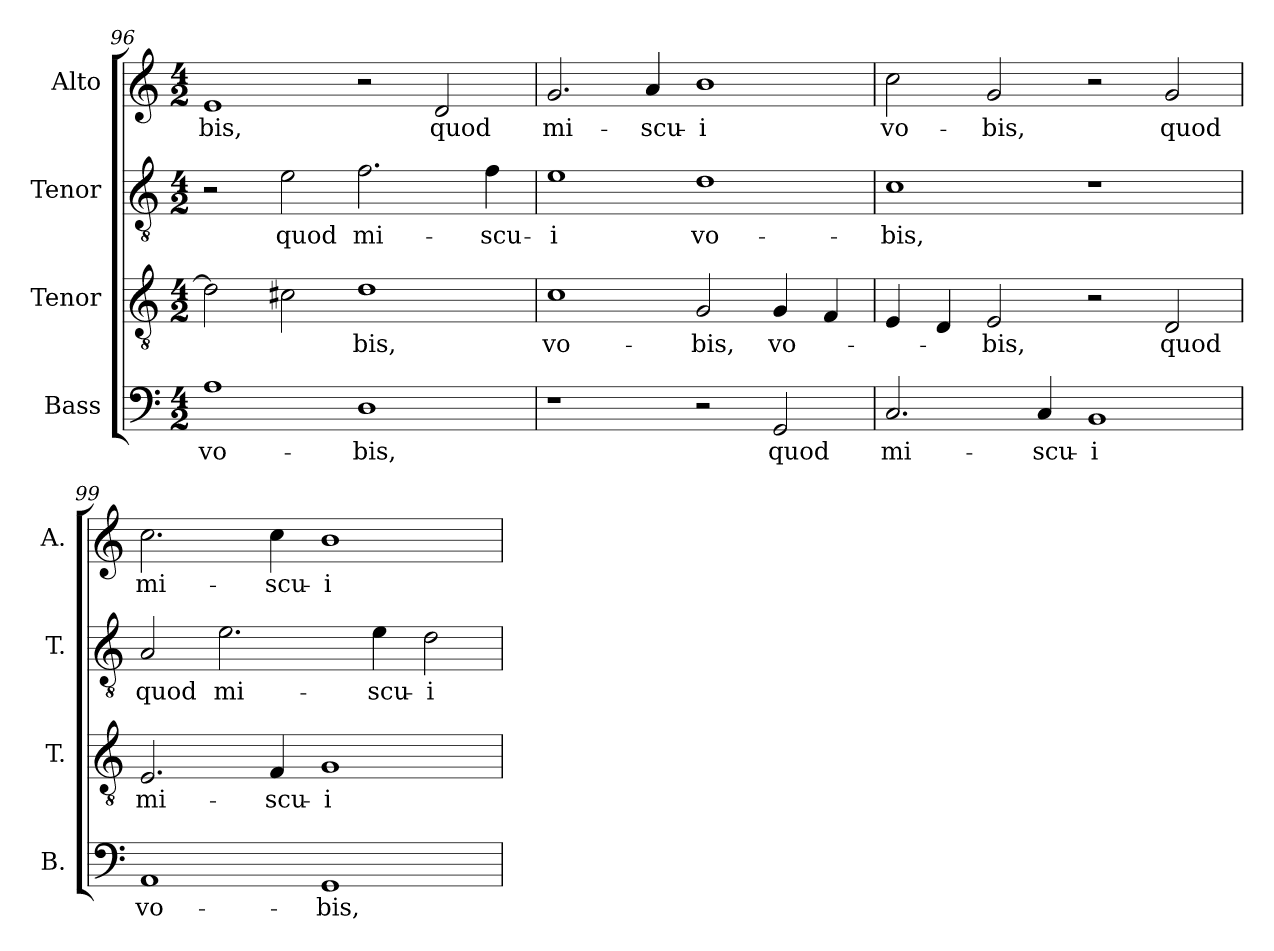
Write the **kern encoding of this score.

**kern	**text	**kern	**text	**kern	**text	**kern	**text
*part4	*part4	*part3	*part3	*part2	*part2	*part1	*part1
*staff4	*staff4	*staff3	*staff3	*staff2	*staff2	*staff1	*staff1
*I"Bass	*	*I"Tenor	*	*I"Tenor	*	*I"Alto	*
*I'B.	*	*I'T.	*	*I'T.	*	*I'A.	*
*clefF4	*	*clefGv2	*	*clefGv2	*	*clefG2	*
*	*	*ITrd7c12	*	*ITrd7c12	*	*	*
*k[]	*	*k[]	*	*k[]	*	*k[]	*
*C:	*	*C:	*	*C:	*	*C:	*
*M4/2	*	*M4/2	*	*M4/2	*	*M4/2	*
=96	=96	=96	=96	=96	=96	=96	=96
!	!LO:LY:b:color=#000000	!	!	!	!	!	!
!	!	!	!	!	!	!	!LO:LY:b:color=#000000
1Ai	vo-	2Di\]	.	2r	.	1ei	-bis,
!	!	!	!	!	!LO:LY:b:color=#000000	!	!
.	.	2C#Xi\	.	2Ei\	quod	.	.
!	!LO:LY:b:color=#000000	!	!	!	!	!	!
!	!	!	!LO:LY:b:color=#000000	!	!	!	!
!	!	!	!	!	!LO:LY:b:color=#000000	!	!
1Di	-bis,	1Di	-bis,	2.Fi\	mi-	2r	.
!	!	!	!	!	!	!	!LO:LY:b:color=#000000
.	.	.	.	.	.	2di/	quod
!	!	!	!	!	!LO:LY:b:color=#000000	!	!
.	.	.	.	4Fi\	-scu-	.	.
=97	=97	=97	=97	=97	=97	=97	=97
!	!	!	!LO:LY:b:color=#000000	!	!	!	!
!	!	!	!	!	!LO:LY:b:color=#000000	!	!
!	!	!	!	!	!	!	!LO:LY:b:color=#000000
1r	.	1Ci	vo-	1Ei	-i	2.gi/	mi-
!	!	!	!	!	!	!	!LO:LY:b:color=#000000
.	.	.	.	.	.	4ai/	-scu-
!	!	!	!LO:LY:b:color=#000000	!	!	!	!
!	!	!	!	!	!LO:LY:b:color=#000000	!	!
!	!	!	!	!	!	!	!LO:LY:b:color=#000000
2r	.	2GGi/	-bis,	1Di	vo-	1bi	-i
!	!LO:LY:b:color=#000000	!	!	!	!	!	!
!	!	!	!LO:LY:b:color=#000000	!	!	!	!
2GGi/	quod	4GGi/	vo-	.	.	.	.
.	.	4FFi/	.	.	.	.	.
!!LO:PB:g=z
=98	=98	=98	=98	=98	=98	=98	=98
!	!LO:LY:b:color=#000000	!	!	!	!	!	!
!	!	!	!	!	!LO:LY:b:color=#000000	!	!
!	!	!	!	!	!	!	!LO:LY:b:color=#000000
2.Ci/	mi-	4EEi/	.	1Ci	-bis,	2cci\	vo-
.	.	4DDi/	.	.	.	.	.
!	!	!	!LO:LY:b:color=#000000	!	!	!	!
!	!	!	!	!	!	!	!LO:LY:b:color=#000000
.	.	2EEi/	-bis,	.	.	2gi/	-bis,
!	!LO:LY:b:color=#000000	!	!	!	!	!	!
4Ci/	-scu-	.	.	.	.	.	.
!	!LO:LY:b:color=#000000	!	!	!	!	!	!
1BBi	-i	2r	.	1r	.	2r	.
!	!	!	!LO:LY:b:color=#000000	!	!	!	!
!	!	!	!	!	!	!	!LO:LY:b:color=#000000
.	.	2DDi/	quod	.	.	2gi/	quod
=99	=99	=99	=99	=99	=99	=99	=99
!	!LO:LY:b:color=#000000	!	!	!	!	!	!
!	!	!	!LO:LY:b:color=#000000	!	!	!	!
!	!	!	!	!	!LO:LY:b:color=#000000	!	!
!	!	!	!	!	!	!	!LO:LY:b:color=#000000
1AAi	vo-	2.EEi/	mi-	2AAi/	quod	2.cci\	mi-
!	!	!	!	!	!LO:LY:b:color=#000000	!	!
.	.	.	.	2.Ei\	mi-	.	.
!	!	!	!LO:LY:b:color=#000000	!	!	!	!
!	!	!	!	!	!	!	!LO:LY:b:color=#000000
.	.	4FFi/	-scu-	.	.	4cci\	-scu-
!	!LO:LY:b:color=#000000	!	!	!	!	!	!
!	!	!	!LO:LY:b:color=#000000	!	!	!	!
!	!	!	!	!	!	!	!LO:LY:b:color=#000000
1GGi	-bis,	1GGi	-i	.	.	1bi	-i
!	!	!	!	!	!LO:LY:b:color=#000000	!	!
.	.	.	.	4Ei\	-scu-	.	.
!	!	!	!	!	!LO:LY:b:color=#000000	!	!
.	.	.	.	2Di\	-i	.	.
=	=	=	=	=	=	=	=
*-	*-	*-	*-	*-	*-	*-	*-
